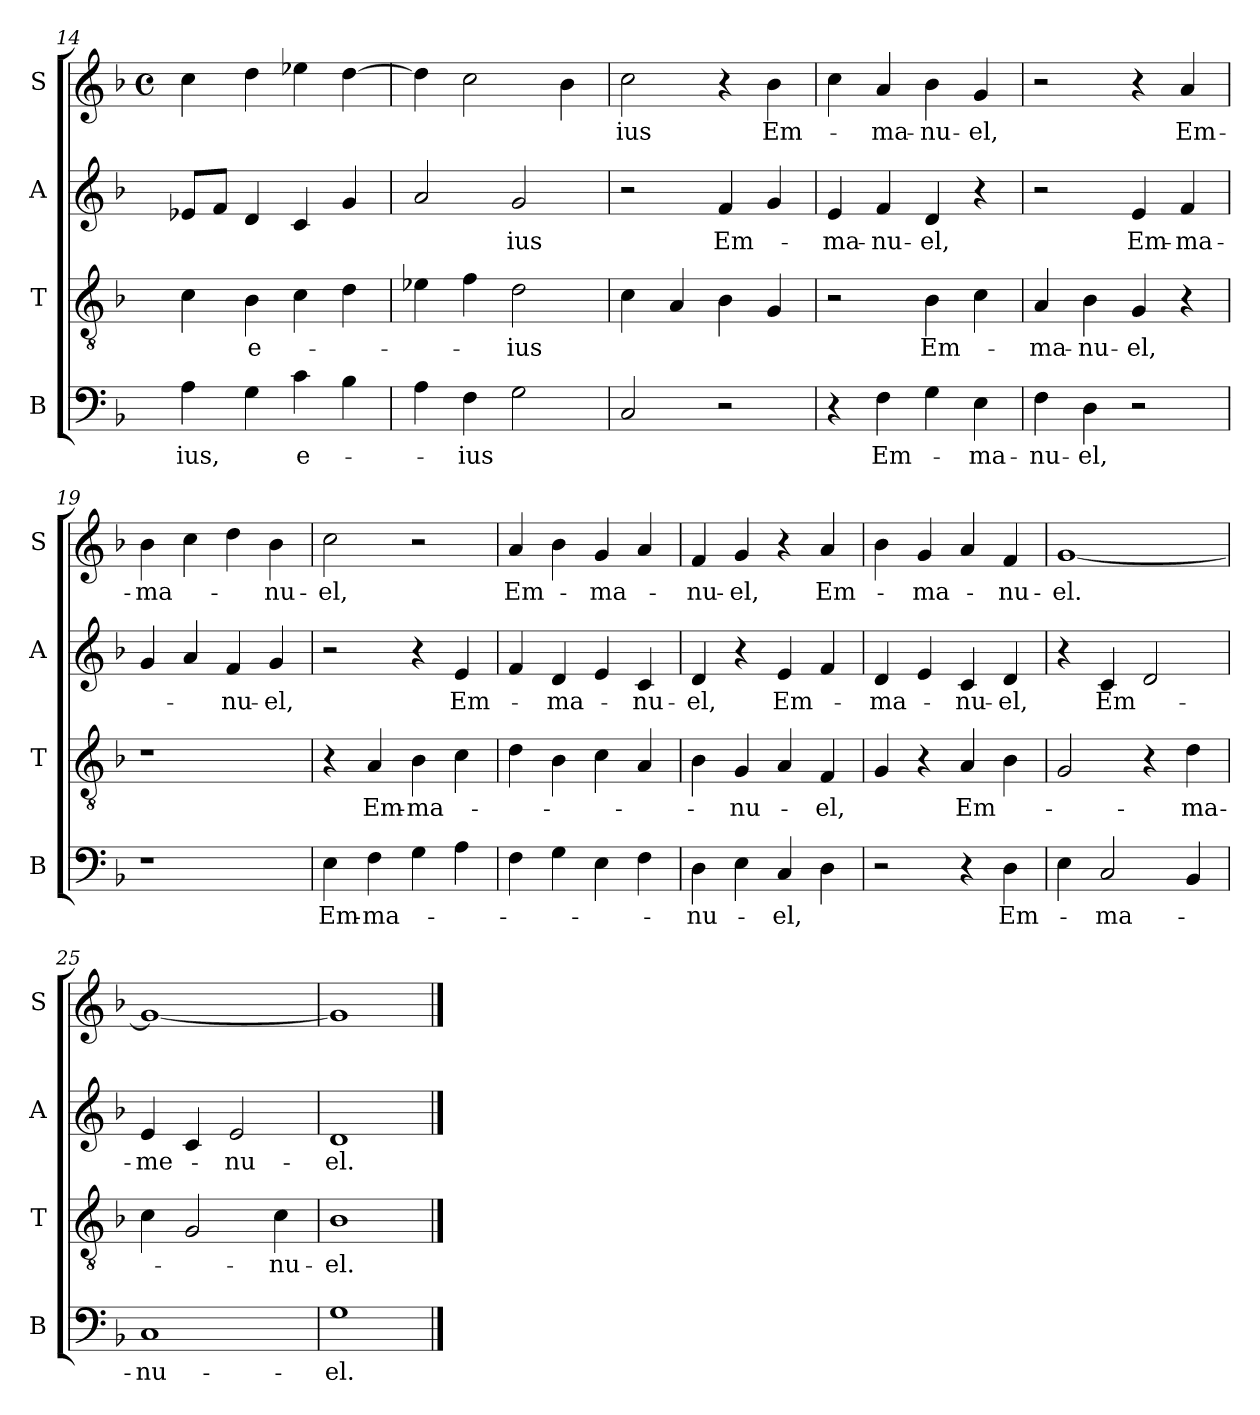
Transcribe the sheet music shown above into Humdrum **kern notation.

**kern	**text	**kern	**text	**kern	**text	**kern	**text
*part4	*part4	*part3	*part3	*part2	*part2	*part1	*part1
*staff4	*staff4	*staff3	*staff3	*staff2	*staff2	*staff1	*staff1
*I"B	*	*I"T	*	*I"A	*	*I"S	*
*I'B	*	*I'T	*	*I'A	*	*I'S	*
!!LO:PB:g=z
*clefF4	*	*clefGv2	*	*clefG2	*	*clefG2	*
*k[b-]	*	*k[b-]	*	*k[b-]	*	*k[b-]	*
*F:	*	*F:	*	*F:	*	*F:	*
*	*	*	*	*	*	*M4/4	*
*	*	*	*	*	*	*met(c)	*
=14	=14	=14	=14	=14	=14	=14	=14
!	!LO:LY:b	!	!	!	!	!	!
4A\	-ius,	4c\	.	8e-/L	.	4cc\	.
.	.	.	.	8f/J	.	.	.
!	!	!	!LO:LY:b	!	!	!	!
4G\	.	4B-\	e-	4d/	.	4dd\	.
!	!LO:LY:b	!	!	!	!	!	!
4c\	e-	4c\	.	4c/	.	4ee-\	.
4B-\	.	4d\	.	4g/	.	[>4dd\	.
=15	=15	=15	=15	=15	=15	=15	=15
4A\	.	4e-\	.	2a/	.	4dd\]	.
!	!LO:LY:b	!	!	!	!	!	!
4F\	-ius	4f\	.	.	.	2cc\	.
!	!	!	!LO:LY:b	!	!LO:LY:b	!	!
2G\	.	2d\	-ius	2g/	-ius	.	.
.	.	.	.	.	.	4b-\	.
=16	=16	=16	=16	=16	=16	=16	=16
!	!	!	!	!	!	!	!LO:LY:b
2C/	.	4c\	.	2r	.	2cc\	-ius
.	.	4A/	.	.	.	.	.
!	!	!	!	!	!LO:LY:b	!	!
2r	.	4B-\	.	4f/	Em-	4r	.
!	!	!	!	!	!	!	!LO:LY:b
.	.	4G/	.	4g/	.	4b-\	Em-
=17	=17	=17	=17	=17	=17	=17	=17
!	!	!	!	!	!LO:LY:b	!	!
4r	.	2r	.	4e/	-ma-	4cc\	.
!	!LO:LY:b	!	!	!	!LO:LY:b:rj	!	!LO:LY:b
4F\	Em-	.	.	4f/	-nu-	4a/	-ma-
!	!	!	!LO:LY:b	!	!LO:LY:b	!	!LO:LY:b:rj
4G\	.	4B-\	Em-	4d/	-el,	4b-\	-nu-
!	!LO:LY:b	!	!	!	!	!	!LO:LY:b
4E\	-ma-	4c\	.	4r	.	4g/	-el,
=18	=18	=18	=18	=18	=18	=18	=18
!	!LO:LY:b	!	!LO:LY:b	!	!	!	!
4F\	-nu-	4A/	-ma-	2r	.	2r	.
!	!LO:LY:b	!	!LO:LY:b:rj	!	!	!	!
4D\	-el,	4B-\	-nu-	.	.	.	.
!	!	!	!LO:LY:b	!	!LO:LY:b	!	!
2r	.	4G/	-el,	4e/	Em-	4r	.
!	!	!	!	!	!LO:LY:b:rj	!	!LO:LY:b
.	.	4r	.	4f/	-ma-	4a/	Em-
=19	=19	=19	=19	=19	=19	=19	=19
!	!	!	!	!	!	!	!LO:LY:b
1r	.	1r	.	4g/	.	4b-\	-ma-
.	.	.	.	4a/	.	4cc\	.
!	!	!	!	!	!LO:LY:b	!	!
.	.	.	.	4f/	-nu-	4dd\	.
!	!	!	!	!	!LO:LY:b	!	!LO:LY:b
.	.	.	.	4g/	-el,	4b-\	-nu-
!!LO:LB:g=z
=20	=20	=20	=20	=20	=20	=20	=20
!	!LO:LY:b	!	!	!	!	!	!LO:LY:b
4E\	Em-	4r	.	2r	.	2cc\	-el,
!	!LO:LY:b	!	!LO:LY:b	!	!	!	!
4F\	-ma-	4A/	Em-	.	.	.	.
!	!	!	!LO:LY:b	!	!	!	!
4G\	.	4B-\	-ma-	4r	.	2r	.
!	!	!	!	!	!LO:LY:b	!	!
4A\	.	4c\	.	4e/	Em-	.	.
=21	=21	=21	=21	=21	=21	=21	=21
!	!	!	!	!	!	!	!LO:LY:b
4F\	.	4d\	.	4f/	.	4a/	Em-
!	!	!	!	!	!LO:LY:b	!	!
4G\	.	4B-\	.	4d/	-ma-	4b-\	.
!	!	!	!	!	!	!	!LO:LY:b
4E\	.	4c\	.	4e/	.	4g/	-ma-
!	!	!	!	!	!LO:LY:b	!	!
4F\	.	4A/	.	4c/	-nu-	4a/	.
=22	=22	=22	=22	=22	=22	=22	=22
!	!LO:LY:b	!	!	!	!LO:LY:b	!	!LO:LY:b
4D\	-nu-	4B-\	.	4d/	-el,	4f/	-nu-
!	!	!	!LO:LY:b	!	!	!	!LO:LY:b
4E\	.	4G/	-nu-	4r	.	4g/	-el,
!	!LO:LY:b	!	!	!	!LO:LY:b	!	!
4C/	-el,	4A/	.	4e/	Em-	4r	.
!	!	!	!LO:LY:b	!	!	!	!LO:LY:b
4D\	.	4F/	-el,	4f/	.	4a/	Em-
=23	=23	=23	=23	=23	=23	=23	=23
!	!	!	!	!	!LO:LY:b	!	!
2r	.	4G/	.	4d/	-ma-	4b-\	.
!	!	!	!	!	!	!	!LO:LY:b
.	.	4r	.	4e/	.	4g/	-ma-
!	!	!	!LO:LY:b	!	!LO:LY:b	!	!
4r	.	4A/	Em-	4c/	-nu-	4a/	.
!	!LO:LY:b	!	!	!	!LO:LY:b	!	!LO:LY:b
4D\	Em-	4B-\	.	4d/	-el,	4f/	-nu-
=24	=24	=24	=24	=24	=24	=24	=24
!	!	!	!	!	!	!	!LO:LY:b
4E\	.	2G/	.	4r	.	[<1g	-el.
!	!LO:LY:b	!	!	!	!LO:LY:b	!	!
2C/	-ma-	.	.	4c/	Em-	.	.
.	.	4r	.	2d/	.	.	.
!	!	!	!LO:LY:b	!	!	!	!
4BB-/	.	4d\	-ma-	.	.	.	.
=25	=25	=25	=25	=25	=25	=25	=25
!	!LO:LY:b	!	!	!	!LO:LY:b	!	!
1C	-nu-	4c\	.	4e/	-me-	1g_	.
.	.	2G/	.	4c/	.	.	.
!	!	!	!	!	!LO:LY:b	!	!
.	.	.	.	2e/	-nu-	.	.
!	!	!	!LO:LY:b	!	!	!	!
.	.	4c\	-nu-	.	.	.	.
=26	=26	=26	=26	=26	=26	=26	=26
!	!LO:LY:b	!	!LO:LY:b	!	!LO:LY:b	!	!
1G	-el.	1B-	-el.	1d	-el.	1g]	.
==	==	==	==	==	==	==	==
*-	*-	*-	*-	*-	*-	*-	*-
